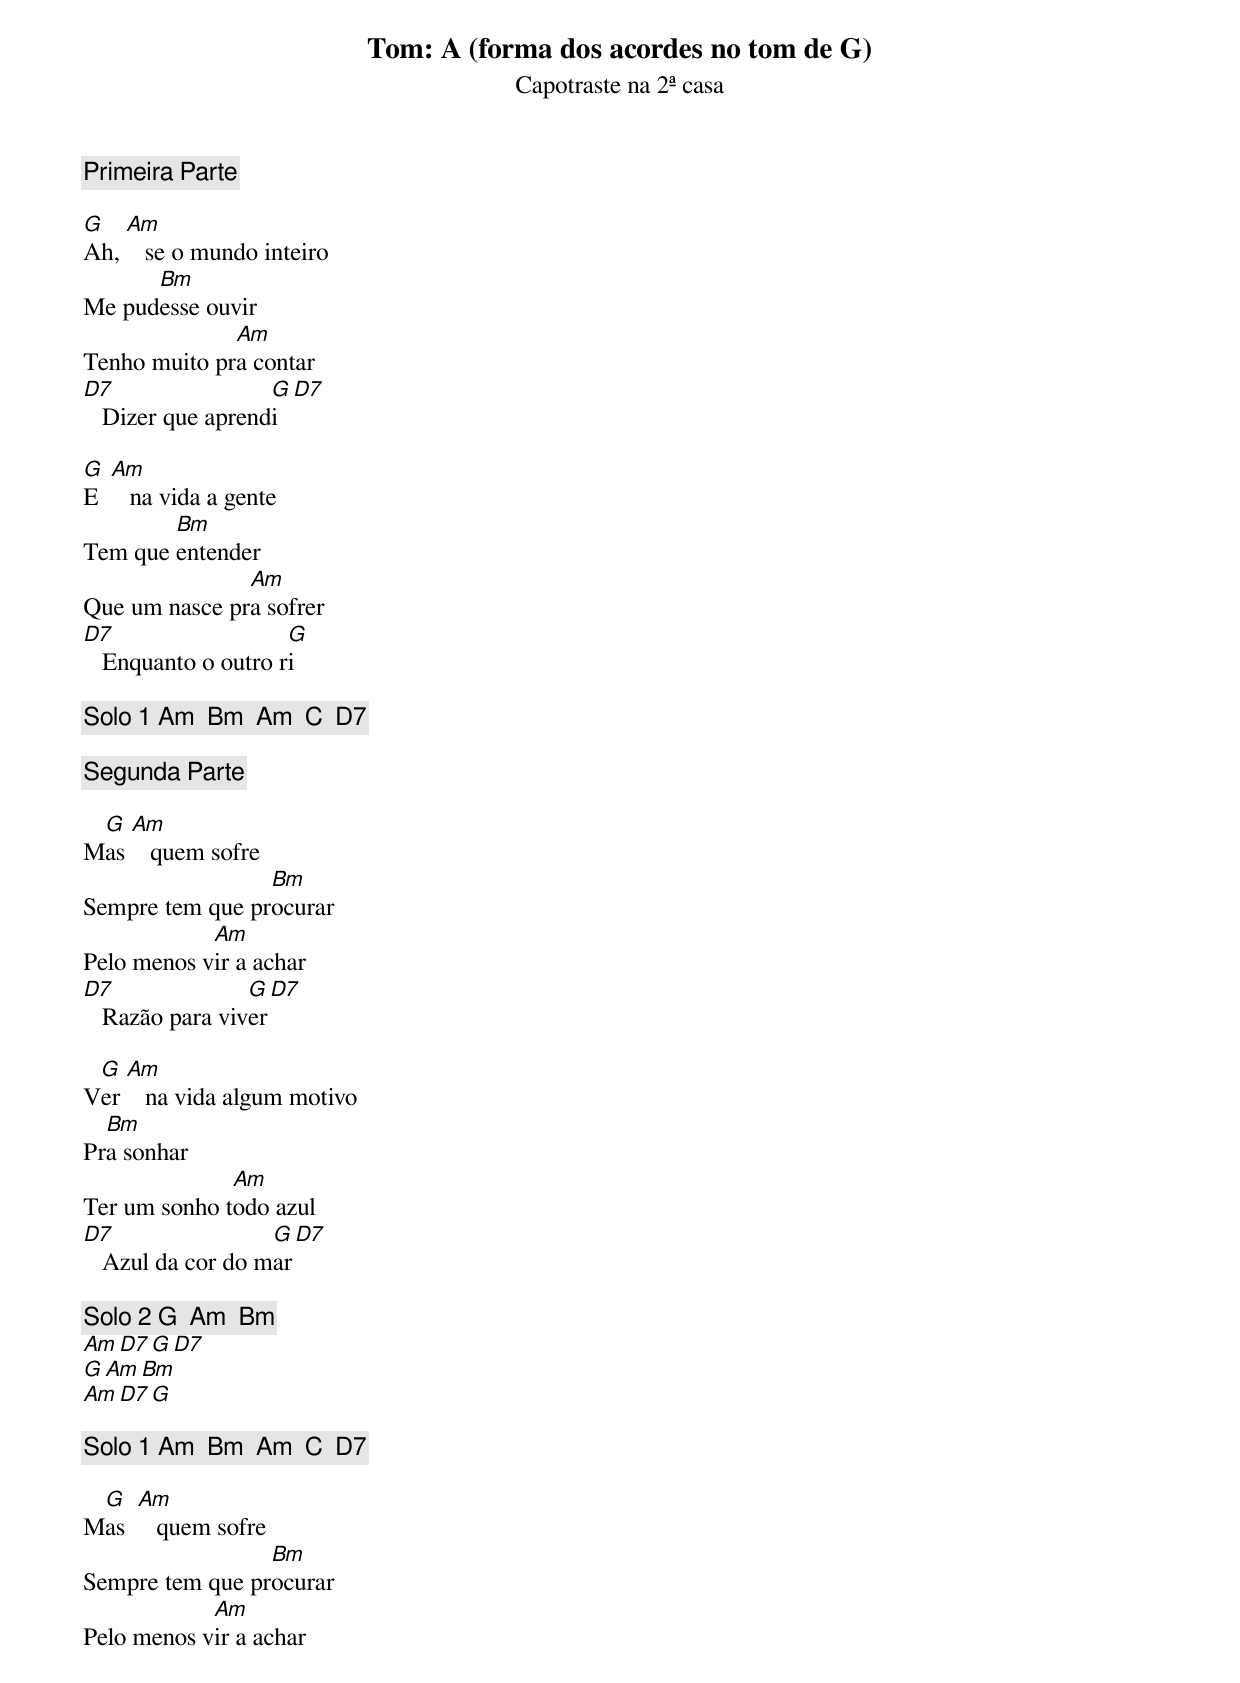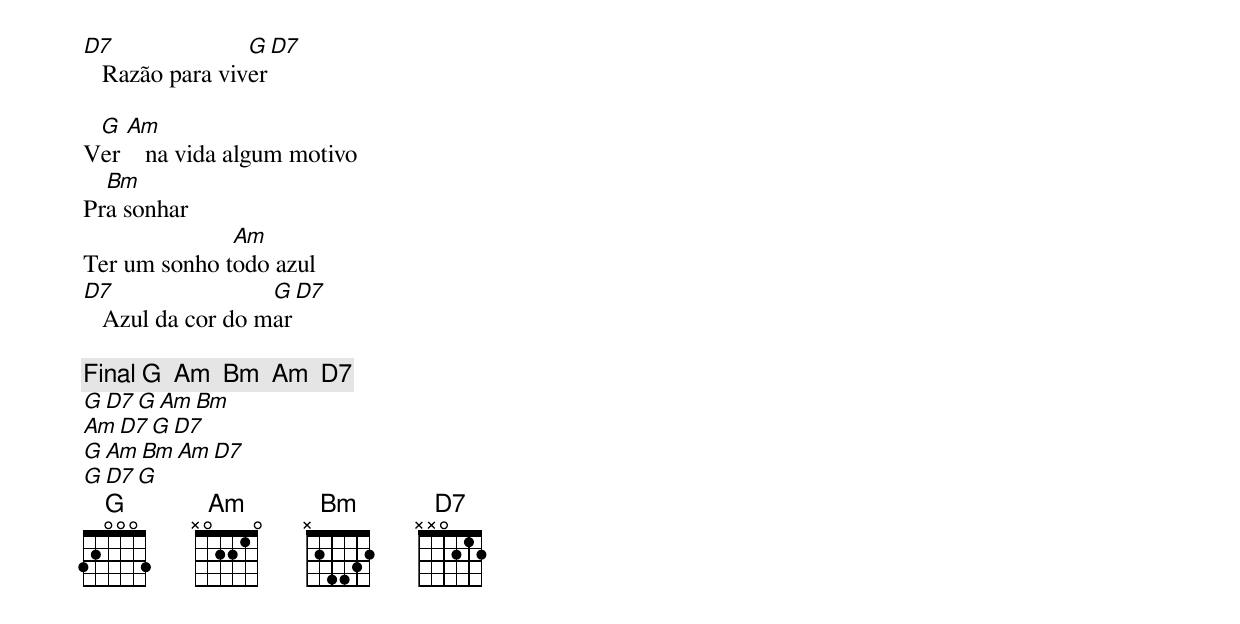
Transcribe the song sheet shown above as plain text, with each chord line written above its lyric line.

Tom: A (forma dos acordes no tom de G)
Capotraste na 2ª casa

[Primeira Parte]

G   Am
Ah,    se o mundo inteiro
      Bm
Me pudesse ouvir
              Am
Tenho muito pra contar
D7                 G  D7
   Dizer que aprendi

G  Am
E     na vida a gente
        Bm
Tem que entender
               Am
Que um nasce pra sofrer
D7                   G
   Enquanto o outro ri

[Solo 1] Am  Bm  Am  C  D7

[Segunda Parte]

 G  Am
Mas    quem sofre
                 Bm
Sempre tem que procurar
            Am
Pelo menos vir a achar
D7               G  D7
   Razão para viver

 G  Am
Ver    na vida algum motivo
  Bm
Pra sonhar
              Am
Ter um sonho todo azul
D7                 G  D7
   Azul da cor do mar

[Solo 2] G  Am  Bm
         Am  D7  G  D7
         G  Am  Bm
         Am  D7  G

[Solo 1] Am  Bm  Am  C  D7

 G   Am
Mas     quem sofre
                 Bm
Sempre tem que procurar
            Am
Pelo menos vir a achar
D7               G  D7
   Razão para viver

 G  Am
Ver    na vida algum motivo
  Bm
Pra sonhar
              Am
Ter um sonho todo azul
D7                 G  D7
   Azul da cor do mar

[Final] G  Am  Bm  Am  D7
        G  D7  G  Am  Bm
        Am  D7  G  D7
        G  Am  Bm  Am  D7
        G  D7  G
